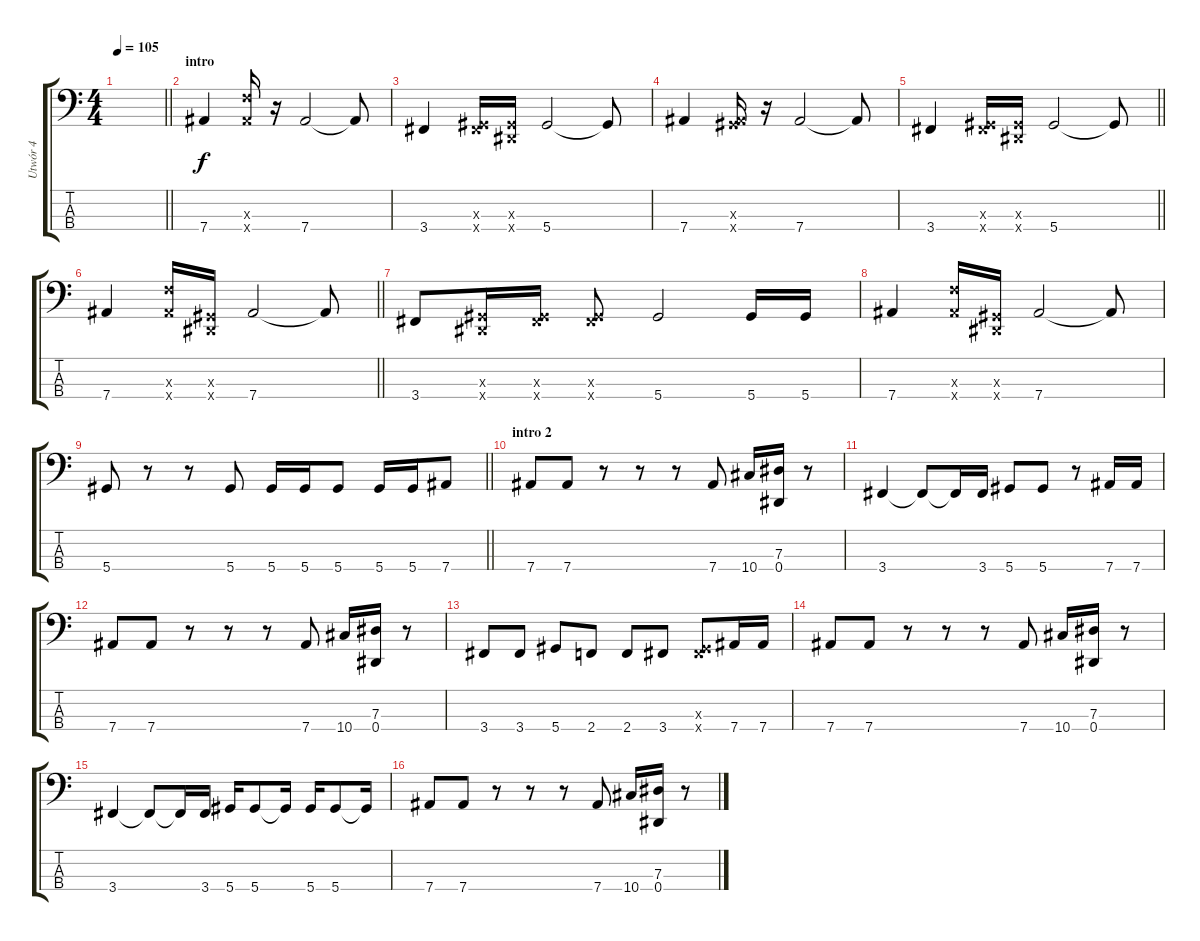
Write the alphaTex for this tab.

\track ("Utwór 4" "Utwór 4") {instrument electricbassfinger}
\staff {score tabs}
\tuning (Gb2 Db2 Ab1 Eb1) {hide}
\ts (4 4)
\tempo 105
\clef f4
\barLineRight lightlight
\ks c
|
\section ("" "intro")
7.4.4 (9.3{x} 7.4{x}).16 r.16 7.4.2 7.4{t}.8 |
3.4.4 (0.3{x} 3.4{x}).16 (0.3{x} 0.4{x}).16 5.4.2 5.4{t}.8 |
7.4.4 (0.3{x} 7.4{x}).16 r.16 7.4.2 7.4{t}.8 |
\barLineRight lightlight
3.4.4 (0.3{x} 3.4{x}).16 (0.3{x} 0.4{x}).16 5.4.2 5.4{t}.8 |
\barLineRight lightlight
7.4.4 (9.3{x} 7.4{x}).16 (0.3{x} 0.4{x}).16 7.4.2 7.4{t}.8 |
3.4.8 (0.3{x} 0.4{x}).16 (0.3{x} 3.4{x}).16 (0.3{x} 3.4{x}).8 5.4.2 5.4.16 5.4.16 |
7.4.4 (9.3{x} 7.4{x}).16 (0.3{x} 0.4{x}).16 7.4.2 7.4{t}.8 |
\barLineRight lightlight
5.4.8 r.8 r.8 5.4.8 5.4.16 5.4.16 5.4.8 5.4.16 5.4.16 7.4.8 |
\section ("" "intro 2")
7.4.8 7.4.8 r.8 r.8 r.8 7.4.8 10.4.16 (7.3 0.4).16 r.8 |
3.4.4 3.4{t}.8 3.4{t}.16 3.4.16 5.4.8 5.4.8 r.8 7.4.16 7.4.16 |
7.4.8 7.4.8 r.8 r.8 r.8 7.4.8 10.4.16 (7.3 0.4).16 r.8 |
3.4.8 3.4.8 5.4.8 2.4.8 2.4.8 3.4.8 (0.3{x} 3.4{x}).8 7.4.16 7.4.16 |
7.4.8 7.4.8 r.8 r.8 r.8 7.4.8 10.4.16 (7.3 0.4).16 r.8 |
3.4.4 3.4{t}.8 3.4{t}.16 3.4.16 5.4.16 5.4.8 5.4{t}.16 5.4.16 5.4.8 5.4{t}.16 |
7.4.8 7.4.8 r.8 r.8 r.8 7.4.8 10.4.16 (7.3 0.4).16 r.8
